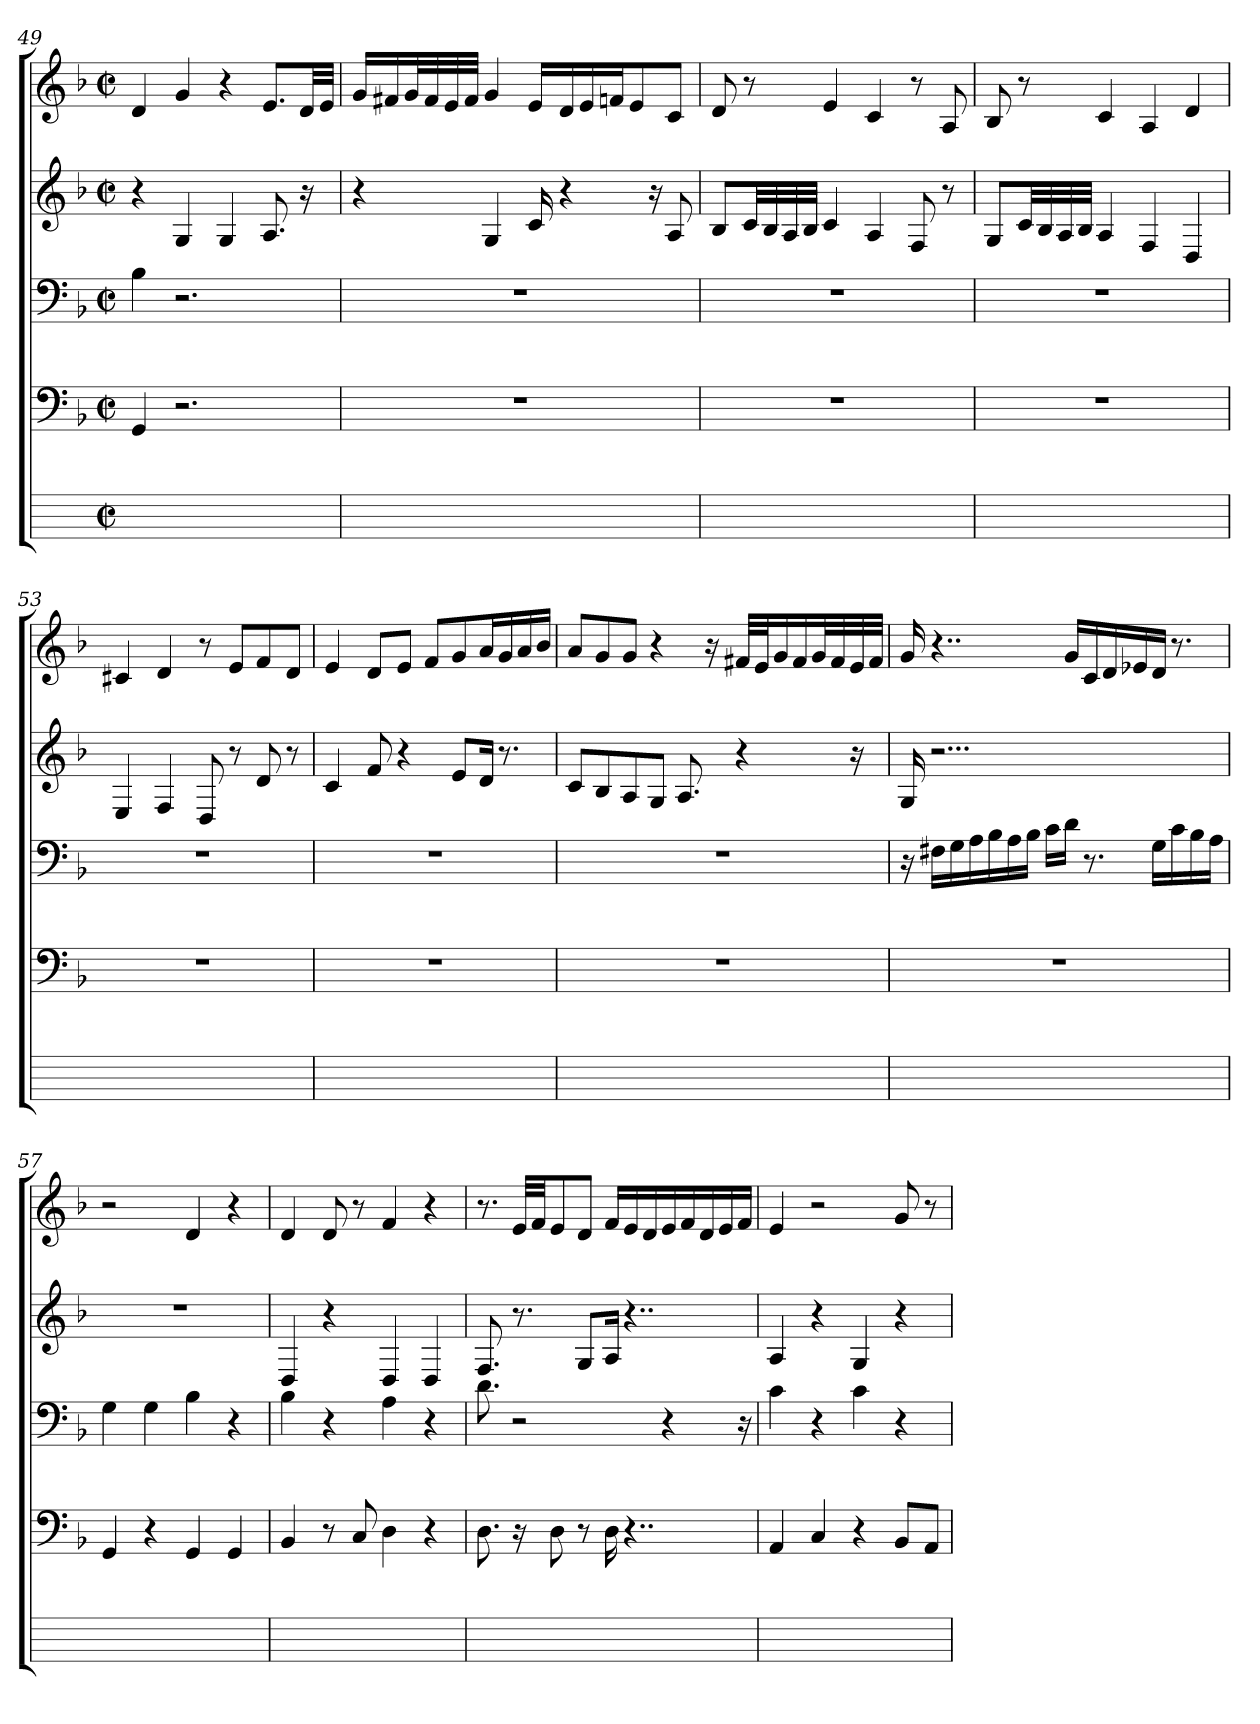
**kern	**kern	**kern	**kern	**kern
*part5	*part4	*part3	*part2	*part1
*staff5	*staff4	*staff3	*staff2	*staff1
*	*clefF4	*clefF4	*clefG2	*clefG2
*	*k[b-]	*k[b-]	*k[b-]	*k[b-]
*	*F:	*F:	*F:	*F:
*M2/2	*M2/2	*M2/2	*M2/2	*M2/2
*met(c|)	*met(c|)	*met(c|)	*met(c|)	*met(c|)
=49	=49	=49	=49	=49
1ryy	4GG	4B-	4r	4d
.	2.r	2.r	4G	4g
.	.	.	4G	4r
.	.	.	8.A	8.eL
.	.	.	16r	32diLL
.	.	.	.	32eiJJJ
=50	=50	=50	=50	=50
1ryy	1r	1r	4r	16gjLL
.	.	.	.	16f#Xi
.	.	.	.	32giL
.	.	.	.	32f#i
.	.	.	.	32ei
.	.	.	.	32f#iJJJ
.	.	.	4G	4g
.	.	.	16c	16eLL
.	.	.	4r	16di
.	.	.	.	16ei
.	.	.	.	16fniJ
.	.	.	.	8eZ
.	.	.	16r	.
.	.	.	8A	8cZJ
=51	=51	=51	=51	=51
1ryy	1r	1r	8B-L	8d
.	.	.	32ciLL	8r
.	.	.	32B-i	.
.	.	.	32Ai	.
.	.	.	32B-iJJJ	.
.	.	.	4c	4e
.	.	.	4A	4c
.	.	.	8F	8r
.	.	.	8r	8Ai
=52	=52	=52	=52	=52
1ryy	1r	1r	8GL	8B-
.	.	.	32ciLL	8r
.	.	.	32B-i	.
.	.	.	32Ai	.
.	.	.	32B-iJJJ	.
.	.	.	4A	4c
.	.	.	4F	4A
.	.	.	4D	4d
=53	=53	=53	=53	=53
1ryy	1r	1r	4E	4c#XV
.	.	.	4F	4d
.	.	.	8D	8r
.	.	.	8r	8eL
.	.	.	8d	8f
.	.	.	8r	8dJ
=54	=54	=54	=54	=54
1ryy	1r	1r	4c	4e
.	.	.	8f	8dL
.	.	.	4r	8eJ
.	.	.	.	8fL
.	.	.	8eL	8g
.	.	.	16dJk	16aL
.	.	.	8.r	16gi
.	.	.	.	16ai
.	.	.	.	16b-iJJ
=55	=55	=55	=55	=55
1ryy	1r	1r	8cL	8aZL
.	.	.	8B-	8g
.	.	.	8A	8gJ
.	.	.	8GJ	4r
.	.	.	8.A	.
.	.	.	.	16r
.	.	.	4r	32f#XiLLL
.	.	.	.	32eiJ
.	.	.	.	16gZ
.	.	.	.	16f#i
.	.	.	.	32giL
.	.	.	.	32f#i
.	.	.	16r	32ei
.	.	.	.	32f#iJJJ
=56	=56	=56	=56	=56
1ryy	1r	16r	16G	16g
.	.	16F#XiLL	2...r	4..r
.	.	16Gi	.	.
.	.	16Ai	.	.
.	.	16B-i	.	.
.	.	16Ai	.	.
.	.	16B-iJJ	.	.
.	.	16ciLL	.	.
.	.	16djJJ	.	16gZLL
.	.	8.r	.	16ci
.	.	.	.	16di
.	.	.	.	16e-Xi
.	.	16GZLL	.	16djJJ
.	.	16ci	.	8.r
.	.	16B-i	.	.
.	.	16AiJJ	.	.
=57	=57	=57	=57	=57
1ryy	4GG	4G	1r	2r
.	4r	4G	.	.
.	4GG	4B-	.	4d
.	4GG	4r	.	4r
=58	=58	=58	=58	=58
1ryy	4BB-	4B-Z	4D	4d
.	8r	4r	4r	8d
.	8C	.	.	8r
.	4D	4A	4D	4f
.	4r	4r	4D	4r
=59	=59	=59	=59	=59
1ryy	8.D	8.d	8.F	8.r
.	16r	2r	8.r	32eiLLL
.	.	.	.	32fiJJ
.	8D	.	.	8e
.	8r	.	8GL	8dJ
.	16D	.	16AJk	16fLL
.	4..r	.	4..r	16ei
.	.	.	.	16di
.	.	4r	.	16ei
.	.	.	.	16fi
.	.	.	.	16di
.	.	.	.	16ei
.	.	16r	.	16fiJJ
=60	=60	=60	=60	=60
1ryy	4AA	4c	4AZ	4e
.	4C	4r	4r	2r
.	4r	4c	4G	.
.	8BB-L	4r	4r	8g
.	8AAJ	.	.	8r
=	=	=	=	=
*-	*-	*-	*-	*-
